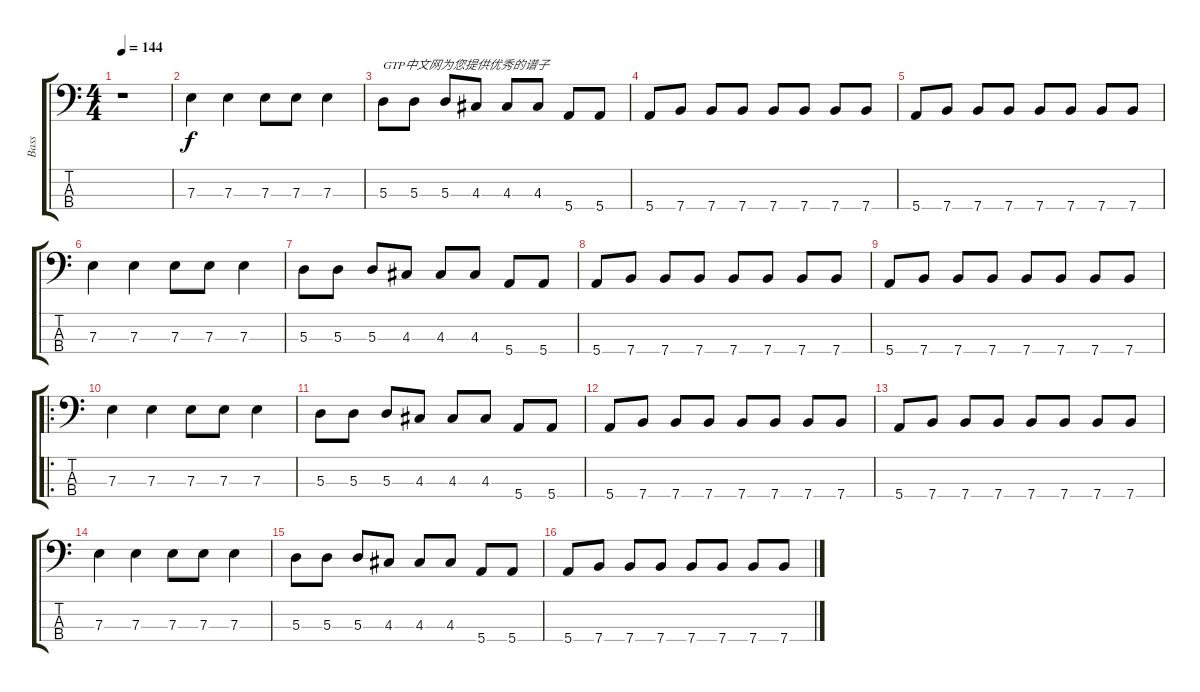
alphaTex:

\track ("Bass" "Bass") {instrument electricbasspick}
\staff {score tabs}
\tuning (G2 D2 A1 E1) {hide}
\ts (4 4)
\tempo 144
\clef f4
\ks c
r.1{dy f instrument electricbasspick} |
7.3.4 7.3.4 7.3.8 7.3.8 7.3.4 |
5.3.8{txt "GTP中文网为您提供优秀的谱子"} 5.3.8 5.3.8 4.3.8 4.3.8 4.3.8 5.4.8 5.4.8 |
5.4.8 7.4.8 7.4.8 7.4.8 7.4.8 7.4.8 7.4.8 7.4.8 |
5.4.8 7.4.8 7.4.8 7.4.8 7.4.8 7.4.8 7.4.8 7.4.8 |
7.3.4 7.3.4 7.3.8 7.3.8 7.3.4 |
5.3.8 5.3.8 5.3.8 4.3.8 4.3.8 4.3.8 5.4.8 5.4.8 |
5.4.8 7.4.8 7.4.8 7.4.8 7.4.8 7.4.8 7.4.8 7.4.8 |
5.4.8 7.4.8 7.4.8 7.4.8 7.4.8 7.4.8 7.4.8 7.4.8 |
\ro
7.3.4 7.3.4 7.3.8 7.3.8 7.3.4 |
5.3.8 5.3.8 5.3.8 4.3.8 4.3.8 4.3.8 5.4.8 5.4.8 |
5.4.8 7.4.8 7.4.8 7.4.8 7.4.8 7.4.8 7.4.8 7.4.8 |
5.4.8 7.4.8 7.4.8 7.4.8 7.4.8 7.4.8 7.4.8 7.4.8 |
7.3.4 7.3.4 7.3.8 7.3.8 7.3.4 |
5.3.8 5.3.8 5.3.8 4.3.8 4.3.8 4.3.8 5.4.8 5.4.8 |
5.4.8 7.4.8 7.4.8 7.4.8 7.4.8 7.4.8 7.4.8 7.4.8
